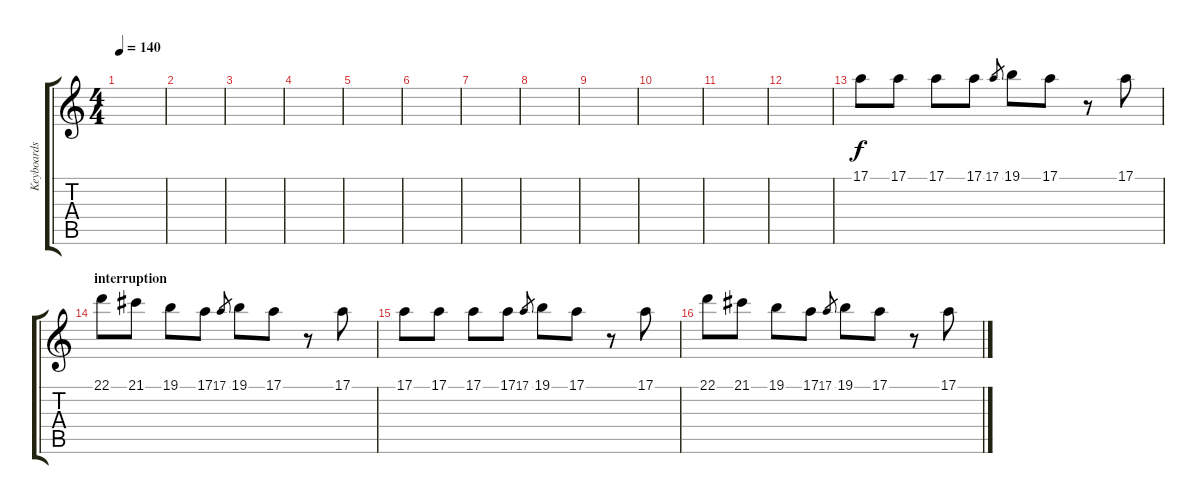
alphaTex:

\track ("Keyboards (Hodgson)" "Keyboards ") {instrument fx7echoes}
\staff {score tabs}
\tuning (E4 B3 G3 D3 A2 E2) {hide}
\ts (4 4)
\tempo 140
\clef g2
\ks c
|
|
|
|
|
|
|
|
|
|
|
|
17.1.8{volume 9 instrument stringensemble1} 17.1.8 17.1.8 17.1.8 17.1.8{gr} 19.1.8 17.1.8 r.8 17.1.8 |
\section ("" "interruption")
22.1.8 21.1.8 19.1.8 17.1.8 17.1.8{gr} 19.1.8 17.1.8 r.8 17.1.8 |
17.1.8 17.1.8 17.1.8 17.1.8 17.1.8{gr} 19.1.8 17.1.8 r.8 17.1.8 |
22.1.8 21.1.8 19.1.8 17.1.8 17.1.8{gr} 19.1.8 17.1.8 r.8 17.1.8
